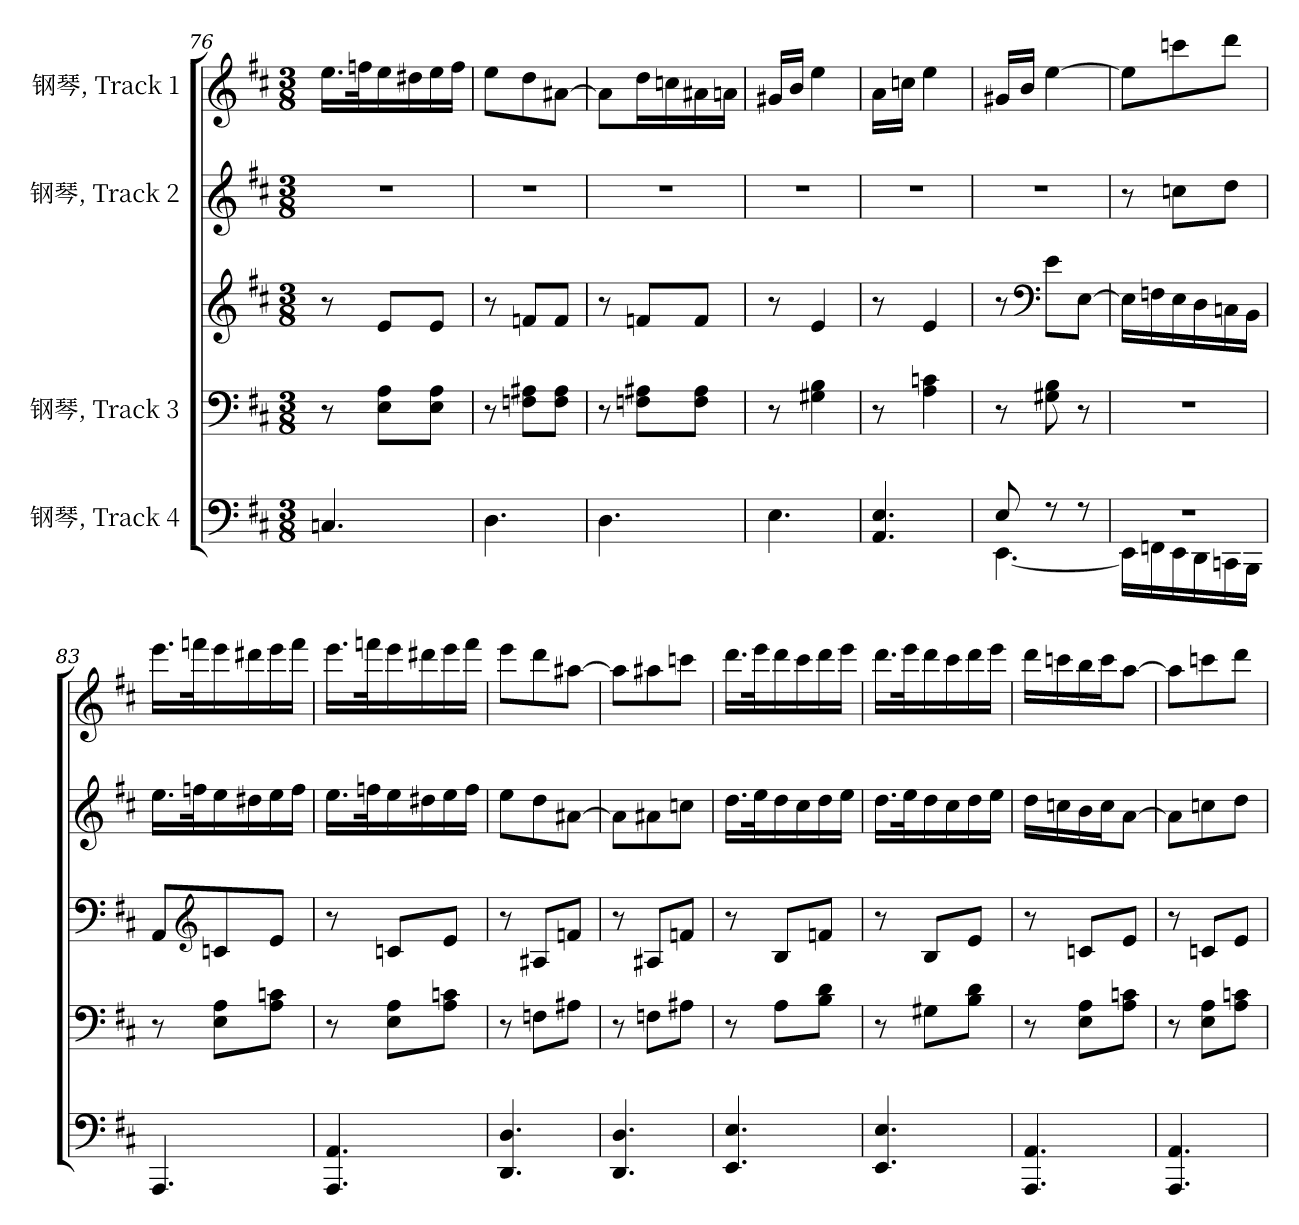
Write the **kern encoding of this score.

**kern	**kern	**kern	**kern	**kern
*part4	*part3	*part3	*part2	*part1
*staff5	*staff4	*staff3	*staff2	*staff1
*I"钢琴, Track 4	*I"钢琴, Track 3	*	*I"钢琴, Track 2	*I"钢琴, Track 1
*clefF4	*clefF4	*clefG2	*clefG2	*clefG2
*k[f#c#]	*k[f#c#]	*k[f#c#]	*k[f#c#]	*k[f#c#]
*M3/8	*M3/8	*M3/8	*M3/8	*M3/8
=76	=76	=76	=76	=76
4.Cn/	8r	8r	4.r	16.ee\LL
.	.	.	.	32ffn\K
.	8E\ 8A\L	8e/L	.	16ee\
.	.	.	.	16dd#X\
.	8E\ 8A\J	8e/J	.	16ee\
.	.	.	.	16ff\JJ
=77	=77	=77	=77	=77
4.D\	8r	8r	4.r	8ee\L
.	8Fn\ 8A#X\L	8fn/L	.	8dd\
.	8F\ 8A#\J	8f/J	.	[8a#X\J
=78	=78	=78	=78	=78
4.D\	8r	8r	4.r	8a#\L]
.	8Fn\ 8A#X\L	8fn/L	.	16dd\L
.	.	.	.	16ccn\
.	8F\ 8A#\J	8f/J	.	16a#X\
.	.	.	.	16an\JJ
=79	=79	=79	=79	=79
4.E\	8r	8r	4.r	16g#X/LL
.	.	.	.	16b/JJ
.	4G#X\ 4B\	4e/	.	4ee\
=80	=80	=80	=80	=80
4.AA/ 4.E/	8r	8r	4.r	16a\LL
.	.	.	.	16ccn\JJ
.	4A\ 4cn\	4e/	.	4ee\
!!LO:LB:g=z
=81	=81	=81	=81	=81
*^	*	*	*	*
8E/	[4.EE\	8r	8r	4.r	16g#X/LL
.	.	.	.	.	16b/JJ
*	*	*	*clefF4	*	*
8r	.	8G#X\ 8B\	8e\L	.	[4ee\
8r	.	8r	[8E\J	.	.
=82	=82	=82	=82	=82	=82
4.r	16EE\LL]	4.r	16E\LL]	8r	8ee\L]
.	16FFn\	.	16Fn\	.	.
.	16EE\	.	16E\	8ccn\L	8cccn\
.	16DD\	.	16D\	.	.
.	16CCn\	.	16Cn\	8dd\J	8ddd\J
.	16BBB\JJ	.	16BB\JJ	.	.
*v	*v	*	*	*	*
=83	=83	=83	=83	=83
4.AAA/	8r	8AA/L	16.ee\LL	16.eee\LL
.	.	.	32ffn\K	32fffn\K
*	*	*clefG2	*	*
.	8E\ 8A\L	8cn/	16ee\	16eee\
.	.	.	16dd#X\	16ddd#X\
.	8A\ 8cn\J	8e/J	16ee\	16eee\
.	.	.	16ff\JJ	16fff\JJ
=84	=84	=84	=84	=84
4.AAA/ 4.AA/	8r	8r	16.ee\LL	16.eee\LL
.	.	.	32ffn\K	32fffn\K
.	8E\ 8A\L	8cn/L	16ee\	16eee\
.	.	.	16dd#X\	16ddd#X\
.	8A\ 8cn\J	8e/J	16ee\	16eee\
.	.	.	16ff\JJ	16fff\JJ
!!LO:PB:g=z
=85	=85	=85	=85	=85
4.DD/ 4.D/	8r	8r	8ee\L	8eee\L
.	8Fn\L	8A#X/L	8dd\	8ddd\
.	8A#X\J	8fn/J	[8a#X\J	[8aa#X\J
=86	=86	=86	=86	=86
4.DD/ 4.D/	8r	8r	8a#\L]	8aa#\L]
.	8Fn\L	8A#X/L	8a#X\	8aa#X\
.	8A#X\J	8fn/J	8ccn\J	8cccn\J
=87	=87	=87	=87	=87
4.EE/ 4.E/	8r	8r	16.dd\LL	16.ddd\LL
.	.	.	32ee\K	32eee\K
.	8A\L	8B/L	16dd\	16ddd\
.	.	.	16cc#\	16ccc#\
.	8B\ 8d\J	8fn/J	16dd\	16ddd\
.	.	.	16ee\JJ	16eee\JJ
=88	=88	=88	=88	=88
4.EE/ 4.E/	8r	8r	16.dd\LL	16.ddd\LL
.	.	.	32ee\K	32eee\K
.	8G#X\L	8B/L	16dd\	16ddd\
.	.	.	16cc#\	16ccc#\
.	8B\ 8d\J	8e/J	16dd\	16ddd\
.	.	.	16ee\JJ	16eee\JJ
=89	=89	=89	=89	=89
4.AAA/ 4.AA/	8r	8r	16dd\LL	16ddd\LL
.	.	.	16ccn\	16cccn\
.	8E\ 8A\L	8cn/L	16b\	16bb\
.	.	.	16cc\J	16ccc\J
.	8A\ 8cn\J	8e/J	[8a\J	[8aa\J
!!LO:LB:g=z
=90	=90	=90	=90	=90
4.AAA/ 4.AA/	8r	8r	8a\L]	8aa\L]
.	8E\ 8A\L	8cn/L	8ccn\	8cccn\
.	8A\ 8cn\J	8e/J	8dd\J	8ddd\J
=	=	=	=	=
*-	*-	*-	*-	*-
